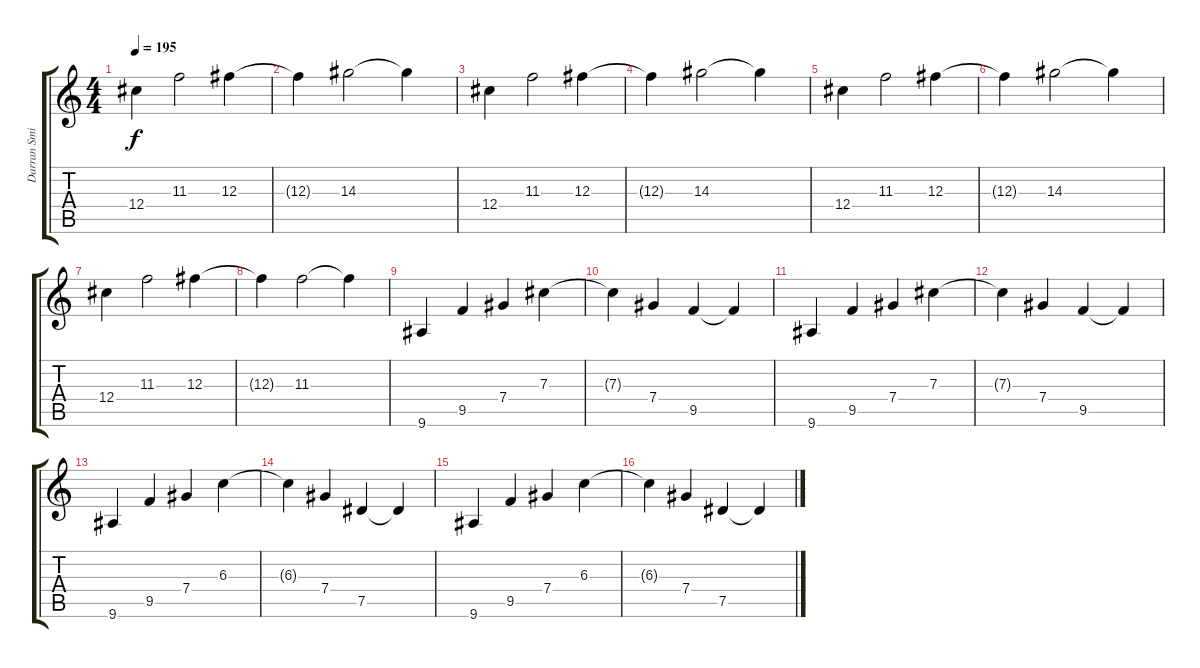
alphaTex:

\track ("Darran Smith" "Darran Smi") {instrument acousticguitarsteel}
\staff {score tabs}
\tuning (Eb4 Bb3 Gb3 Db3 Ab2 Db2) {hide}
\ts (4 4)
\tempo 195
\clef g2
\ks c
12.4.4{dy f} 11.3.2 12.3.4 |
12.3{t}.4 14.3.2 14.3{t}.4 |
12.4.4 11.3.2 12.3.4 |
12.3{t}.4 14.3.2 14.3{t}.4 |
12.4.4 11.3.2 12.3.4 |
12.3{t}.4 14.3.2 14.3{t}.4 |
12.4.4 11.3.2 12.3.4 |
12.3{t}.4 11.3.2 11.3{t}.4 |
9.6.4 9.5.4 7.4.4 7.3.4 |
7.3{t}.4 7.4.4 9.5.4 9.5{t}.4 |
9.6.4 9.5.4 7.4.4 7.3.4 |
7.3{t}.4 7.4.4 9.5.4 9.5{t}.4 |
9.6.4 9.5.4 7.4.4 6.3.4 |
6.3{t}.4 7.4.4 7.5.4 7.5{t}.4 |
9.6.4 9.5.4 7.4.4 6.3.4 |
6.3{t}.4 7.4.4 7.5.4 7.5{t}.4
